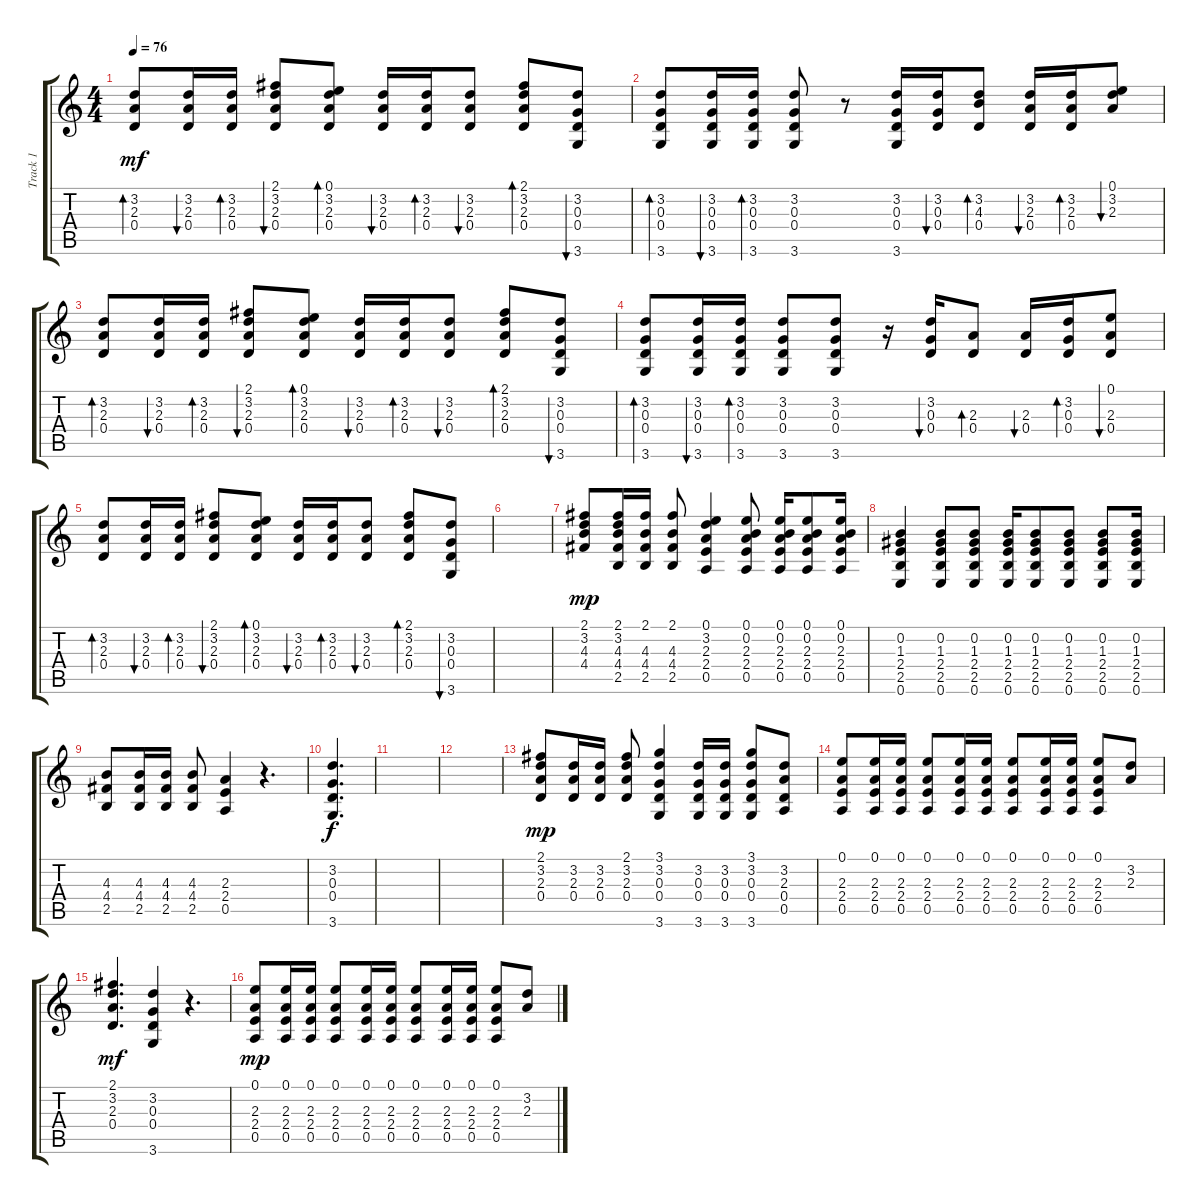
\track ("Track 1" "Track 1") {instrument acousticguitarsteel}
\staff {score tabs}
\tuning (E4 B3 G3 D3 A2 E2) {hide}
\ts (4 4)
\tempo 76
\clef g2
\ks c
(3.2 2.3 0.4).8{bd 60 dy mf} (3.2 2.3 0.4).16{bu 60} (3.2 2.3 0.4).16{bd 60} (2.1 3.2 2.3 0.4).8{bu 60} (0.1 3.2 2.3 0.4).8{bd 60} (3.2 2.3 0.4).16{bu 60} (3.2 2.3 0.4).16{bd 60} (3.2 2.3 0.4).8{bu 60} (2.1 3.2 2.3 0.4).8{bd 60} (3.2 0.3 0.4 3.6).8{bu 60} |
(3.2 0.3 0.4 3.6).8{bd 60} (3.2 0.3 0.4 3.6).16{bu 60} (3.2 0.3 0.4 3.6).16{bd 60} (3.2 0.3 0.4 3.6).8 r.8 (3.2 0.3 0.4 3.6).16 (3.2 0.3 0.4).16{bu 60} (3.2 4.3 0.4).8{bd 60} (3.2 2.3 0.4).16{bu 60} (3.2 2.3 0.4).16{bd 60} (0.1 3.2 2.3).8{bu 60} |
(3.2 2.3 0.4).8{bd 60} (3.2 2.3 0.4).16{bu 60} (3.2 2.3 0.4).16{bd 60} (2.1 3.2 2.3 0.4).8{bu 60} (0.1 3.2 2.3 0.4).8{bd 60} (3.2 2.3 0.4).16{bu 60} (3.2 2.3 0.4).16{bd 60} (3.2 2.3 0.4).8{bu 60} (2.1 3.2 2.3 0.4).8{bd 60} (3.2 0.3 0.4 3.6).8{bu 60} |
(3.2 0.3 0.4 3.6).8{bd 60} (3.2 0.3 0.4 3.6).16{bu 60} (3.2 0.3 0.4 3.6).16{bd 60} (3.2 0.3 0.4 3.6).8 (3.2 0.3 0.4 3.6).8 r.16 (3.2 0.3 0.4).16{bu 60} (2.3 0.4).8{bd 60} (2.3 0.4).16{bu 60} (3.2 0.3 0.4).16{bd 60} (0.1 2.3 0.4).8{bu 60} |
(3.2 2.3 0.4).8{bd 60} (3.2 2.3 0.4).16{bu 60} (3.2 2.3 0.4).16{bd 60} (2.1 3.2 2.3 0.4).8{bu 60} (0.1 3.2 2.3 0.4).8{bd 60} (3.2 2.3 0.4).16{bu 60} (3.2 2.3 0.4).16{bd 60} (3.2 2.3 0.4).8{bu 60} (2.1 3.2 2.3 0.4).8{bd 60} (3.2 0.3 0.4 3.6).8{bu 60} |
|
(2.1 3.2 4.3 4.4).8{dy mp} (2.1 3.2 4.3 4.4 2.5).16 (2.1 4.3 4.4 2.5).16 (2.1 4.3 4.4 2.5).8 (0.1 3.2 2.3 2.4 0.5).4 (0.1 0.2 2.3 2.4 0.5).8 (0.1 0.2 2.3 2.4 0.5).16 (0.1 0.2 2.3 2.4 0.5).8 (0.1 0.2 2.3 2.4 0.5).16 |
(0.2 1.3 2.4 2.5 0.6).4 (0.2 1.3 2.4 2.5 0.6).8 (0.2 1.3 2.4 2.5 0.6).8 (0.2 1.3 2.4 2.5 0.6).16 (0.2 1.3 2.4 2.5 0.6).8 (0.2 1.3 2.4 2.5 0.6).8 (0.2 1.3 2.4 2.5 0.6).8 (0.2 1.3 2.4 2.5 0.6).16 |
(4.3 4.4 2.5).8 (4.3 4.4 2.5).16 (4.3 4.4 2.5).16 (4.3 4.4 2.5).8 (2.3 2.4 0.5).4 r.4{d} |
(3.2 0.3 0.4 3.6).4{d dy f} |
|
|
(2.1 3.2 2.3 0.4).8{dy mp volume 4} (3.2 2.3 0.4).16 (3.2 2.3 0.4).16 (2.1 3.2 2.3 0.4).8 (3.1 3.2 0.3 0.4 3.6).4 (3.2 0.3 0.4 3.6).16 (3.2 0.3 0.4 3.6).16 (3.1 3.2 0.3 0.4 3.6).8 (3.2 2.3 0.4 0.5).8 |
(0.1 2.3 2.4 0.5).8 (0.1 2.3 2.4 0.5).16 (0.1 2.3 2.4 0.5).16 (0.1 2.3 2.4 0.5).8 (0.1 2.3 2.4 0.5).16 (0.1 2.3 2.4 0.5).16 (0.1 2.3 2.4 0.5).8 (0.1 2.3 2.4 0.5).16 (0.1 2.3 2.4 0.5).16 (0.1 2.3 2.4 0.5).8 (3.2 2.3).8 |
(2.1 3.2 2.3 0.4).4{d dy mf} (3.2 0.3 0.4 3.6).4 r.4{d} |
(0.1 2.3 2.4 0.5).8{dy mp} (0.1 2.3 2.4 0.5).16 (0.1 2.3 2.4 0.5).16 (0.1 2.3 2.4 0.5).8 (0.1 2.3 2.4 0.5).16 (0.1 2.3 2.4 0.5).16 (0.1 2.3 2.4 0.5).8 (0.1 2.3 2.4 0.5).16 (0.1 2.3 2.4 0.5).16 (0.1 2.3 2.4 0.5).8 (3.2 2.3).8
